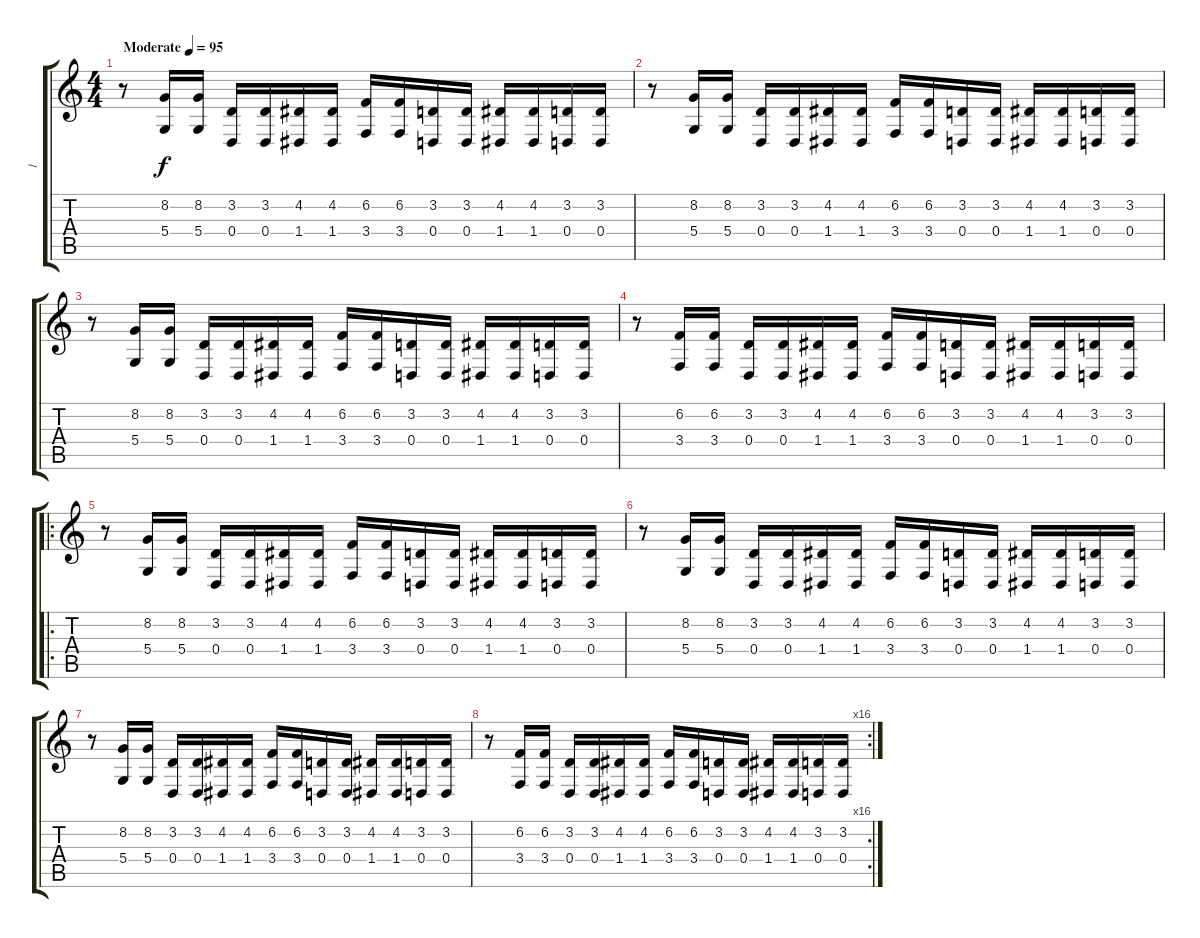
\track ("1" "1") {instrument tremolostrings}
\staff {score tabs}
\tuning (E4 B3 G3 D3 A2 E2) {hide}
\ts (4 4)
\tempo (95 "Moderate")
\clef g2
\ks c
r.8{dy f instrument tremolostrings} (8.2 5.4).16 (8.2 5.4).16 (3.2 0.4).16 (3.2 0.4).16 (4.2 1.4).16 (4.2 1.4).16 (6.2 3.4).16 (6.2 3.4).16 (3.2 0.4).16 (3.2 0.4).16 (4.2 1.4).16 (4.2 1.4).16 (3.2 0.4).16 (3.2 0.4).16 |
r.8 (8.2 5.4).16 (8.2 5.4).16 (3.2 0.4).16 (3.2 0.4).16 (4.2 1.4).16 (4.2 1.4).16 (6.2 3.4).16 (6.2 3.4).16 (3.2 0.4).16 (3.2 0.4).16 (4.2 1.4).16 (4.2 1.4).16 (3.2 0.4).16 (3.2 0.4).16 |
r.8 (8.2 5.4).16 (8.2 5.4).16 (3.2 0.4).16 (3.2 0.4).16 (4.2 1.4).16 (4.2 1.4).16 (6.2 3.4).16 (6.2 3.4).16 (3.2 0.4).16 (3.2 0.4).16 (4.2 1.4).16 (4.2 1.4).16 (3.2 0.4).16 (3.2 0.4).16 |
r.8 (6.2 3.4).16 (6.2 3.4).16 (3.2 0.4).16 (3.2 0.4).16 (4.2 1.4).16 (4.2 1.4).16 (6.2 3.4).16 (6.2 3.4).16 (3.2 0.4).16 (3.2 0.4).16 (4.2 1.4).16 (4.2 1.4).16 (3.2 0.4).16 (3.2 0.4).16 |
\ro
r.8 (8.2 5.4).16 (8.2 5.4).16 (3.2 0.4).16 (3.2 0.4).16 (4.2 1.4).16 (4.2 1.4).16 (6.2 3.4).16 (6.2 3.4).16 (3.2 0.4).16 (3.2 0.4).16 (4.2 1.4).16 (4.2 1.4).16 (3.2 0.4).16 (3.2 0.4).16 |
r.8 (8.2 5.4).16 (8.2 5.4).16 (3.2 0.4).16 (3.2 0.4).16 (4.2 1.4).16 (4.2 1.4).16 (6.2 3.4).16 (6.2 3.4).16 (3.2 0.4).16 (3.2 0.4).16 (4.2 1.4).16 (4.2 1.4).16 (3.2 0.4).16 (3.2 0.4).16 |
r.8 (8.2 5.4).16 (8.2 5.4).16 (3.2 0.4).16 (3.2 0.4).16 (4.2 1.4).16 (4.2 1.4).16 (6.2 3.4).16 (6.2 3.4).16 (3.2 0.4).16 (3.2 0.4).16 (4.2 1.4).16 (4.2 1.4).16 (3.2 0.4).16 (3.2 0.4).16 |
\rc 16
r.8 (6.2 3.4).16 (6.2 3.4).16 (3.2 0.4).16 (3.2 0.4).16 (4.2 1.4).16 (4.2 1.4).16 (6.2 3.4).16 (6.2 3.4).16 (3.2 0.4).16 (3.2 0.4).16 (4.2 1.4).16 (4.2 1.4).16 (3.2 0.4).16 (3.2 0.4).16
